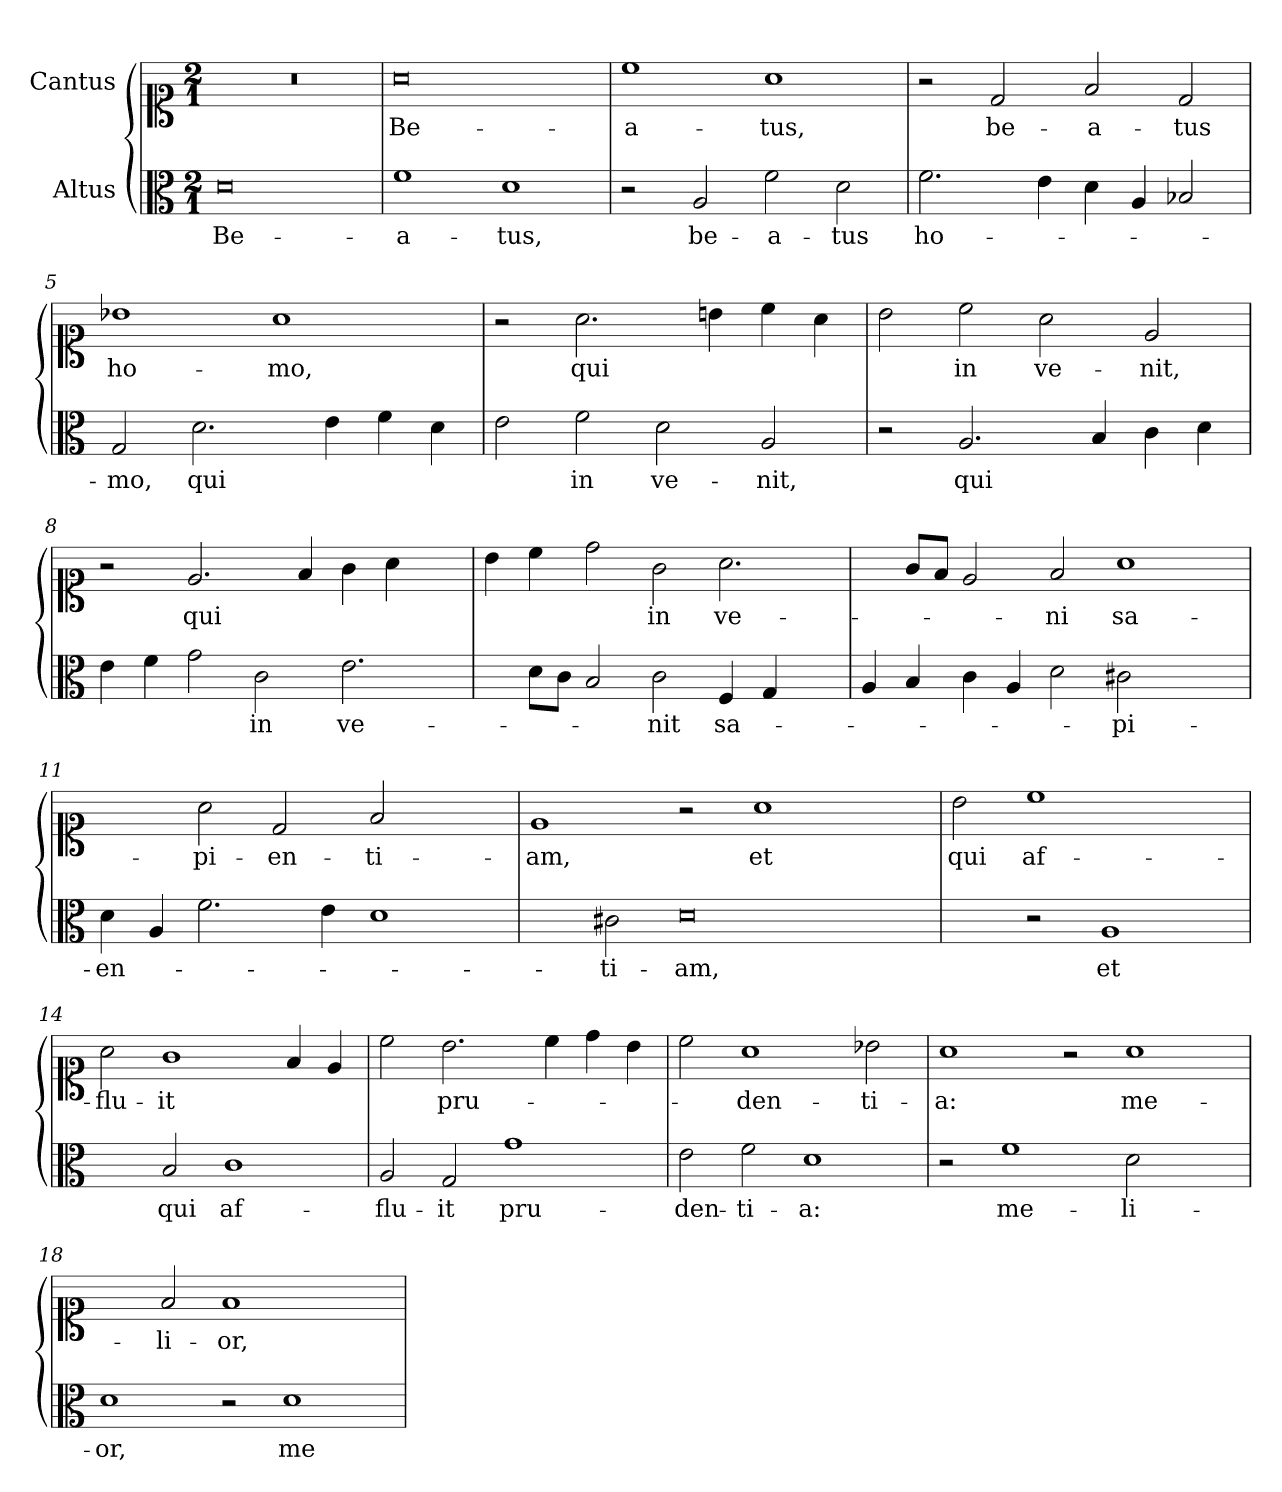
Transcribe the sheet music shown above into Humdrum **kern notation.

**kern	**text	**kern	**text
*part2	*part2	*part1	*part1
*staff2	*staff2	*staff1	*staff1
*I"Altus	*	*I"Cantus	*
*clefC3	*	*clefC1	*
*k[]	*	*k[]	*
*C:	*	*C:	*
*M2/1	*	*M2/1	*
=1	=1	=1	=1
0d	Be-	0r	.
=2	=2	=2	=2
1f	-a-	0a	Be-
1d	-tus,	.	.
=3	=3	=3	=3
2r	.	1cc	-a-
2A	be-	.	.
2f	-a-	1a	-tus,
2d	-tus	.	.
=4	=4	=4	=4
2.f	ho-	2r	.
.	.	2d	be-
4e	.	.	.
4d	.	2f	-a-
4A	.	.	.
2B-X	.	2d	-tus
=5	=5	=5	=5
2G	-mo,	1b-X	ho-
2.d	qui	.	.
.	.	1a	-mo,
4e	.	.	.
4f	.	.	.
4d	.	.	.
=6	=6	=6	=6
2e	.	2r	.
2f	in	2.a	qui
2d	ve-	.	.
.	.	4bn	.
2A	-nit,	4cc	.
.	.	4a	.
=7	=7	=7	=7
2r	.	2b	.
2.A	qui	2cc	in
.	.	2a	ve-
4B	.	.	.
4c	.	2e	-nit,
4d	.	.	.
=8	=8	=8	=8
4e	.	2r	.
4f	.	.	.
2g	.	2.e	qui
2c	in	.	.
.	.	4f	.
2.e	ve-	4g	.
.	.	4a	.
.	.	4ryy	.
=9	=9	=9	=9
4ryy	.	4b	.
8dL	.	4cc	.
8cJ	.	.	.
2B	.	2dd	.
2c	-nit	2g	in
4F	sa-	2.a	ve-
4G	.	.	.
4ryy	.	.	.
=10	=10	=10	=10
4A	.	4ryy	.
4B	.	8gL	.
.	.	8fJ	.
4c	.	2e	.
4A	.	.	.
2d	.	2f	-ni
2c#X	-pi-	1a	sa-
2ryy	.	.	.
=11	=11	=11	=11
4d	-en-	2ryy	.
4A	.	.	.
2.f	.	2a	-pi-
.	.	2d	-en-
4e	.	.	.
1d	.	2f	-ti-
.	.	2ryy	.
=12	=12	=12	=12
2ryy	.	1e	-am,
2c#X	-ti-	.	.
0d	-am,	2r	.
.	.	1a	et
.	.	2ryy	.
=13	=13	=13	=13
2ryy	.	2b	qui
2r	.	1cc	af-
1A	et	.	.
.	.	2ryy	.
=14	=14	=14	=14
2ryy	.	2a	-flu-
2B	qui	1g	-it
1c	af-	.	.
.	.	4f	.
.	.	4e	.
=15	=15	=15	=15
2A	-flu-	2cc	.
2G	-it	2.b	pru-
1g	pru-	.	.
.	.	4cc	.
.	.	4dd	.
.	.	4b	.
=16	=16	=16	=16
2e	-den-	2cc	.
2f	-ti-	1a	-den-
1d	-a:	.	.
.	.	2b-X	-ti-
=17	=17	=17	=17
2r	.	1a	-a:
1f	me-	.	.
.	.	2r	.
2d	-li-	1a	me-
2ryy	.	.	.
=18	=18	=18	=18
1d	-or,	2ryy	.
.	.	2f	-li-
2r	.	1f	-or,
1d	me-	.	.
.	.	2ryy	.
=	=	=	=
*-	*-	*-	*-
